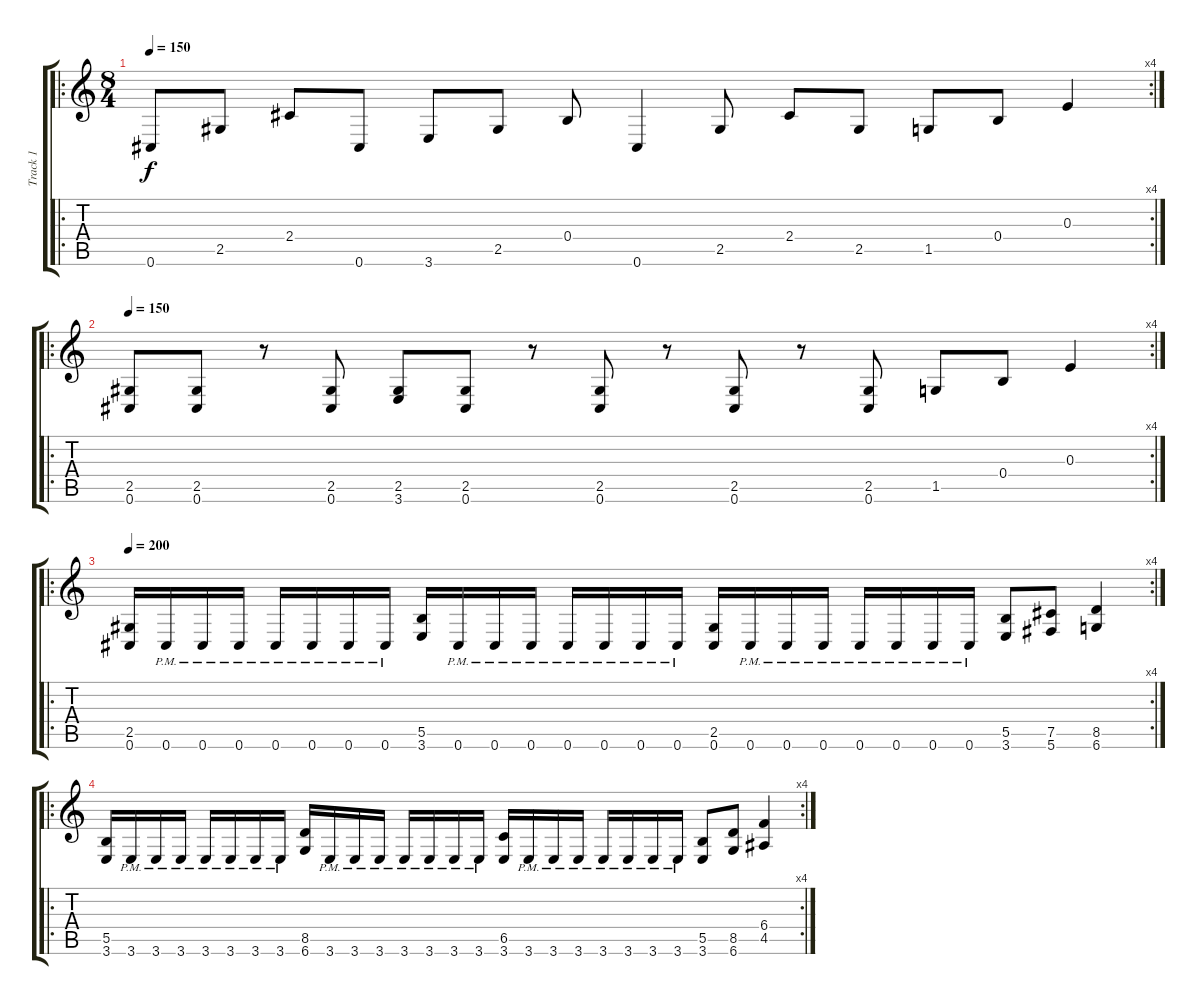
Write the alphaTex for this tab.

\track ("Track 1" "Track 1") {instrument distortionguitar}
\staff {score tabs}
\tuning (Db4 Ab3 E3 B2 Gb2 Db2) {hide}
\ro
\rc 4
\ts (8 4)
\tempo 150
\tempo 120
\tempo 150
\clef g2
\ks c
0.6.8{dy f instrument distortionguitar} 2.5.8 2.4.8 0.6.8 3.6.8 2.5.8 0.4.8 0.6.4 2.5.8 2.4.8 2.5.8 1.5.8 0.4.8 0.3.4 |
\ro
\rc 4
\tempo 150
(2.5 0.6).8 (2.5 0.6).8 r.8 (2.5 0.6).8 (2.5 3.6).8 (2.5 0.6).8 r.8 (2.5 0.6).8 r.8 (2.5 0.6).8 r.8 (2.5 0.6).8 1.5.8 0.4.8 0.3.4 |
\ro
\rc 4
\tempo 200
(2.5 0.6).16 0.6{pm}.16 0.6{pm}.16 0.6{pm}.16 0.6{pm}.16 0.6{pm}.16 0.6{pm}.16 0.6{pm}.16 (5.5 3.6).16 0.6{pm}.16 0.6{pm}.16 0.6{pm}.16 0.6{pm}.16 0.6{pm}.16 0.6{pm}.16 0.6{pm}.16 (2.5 0.6).16 0.6{pm}.16 0.6{pm}.16 0.6{pm}.16 0.6{pm}.16 0.6{pm}.16 0.6{pm}.16 0.6{pm}.16 (5.5 3.6).8 (7.5 5.6).8 (8.5 6.6).4 |
\ro
\rc 4
(5.5 3.6).16 3.6{pm}.16 3.6{pm}.16 3.6{pm}.16 3.6{pm}.16 3.6{pm}.16 3.6{pm}.16 3.6{pm}.16 (8.5 6.6).16 3.6{pm}.16 3.6{pm}.16 3.6{pm}.16 3.6{pm}.16 3.6{pm}.16 3.6{pm}.16 3.6{pm}.16 (6.5 3.6).16 3.6{pm}.16 3.6{pm}.16 3.6{pm}.16 3.6{pm}.16 3.6{pm}.16 3.6{pm}.16 3.6{pm}.16 (5.5 3.6).8 (8.5 6.6).8 (6.4 4.5).4
